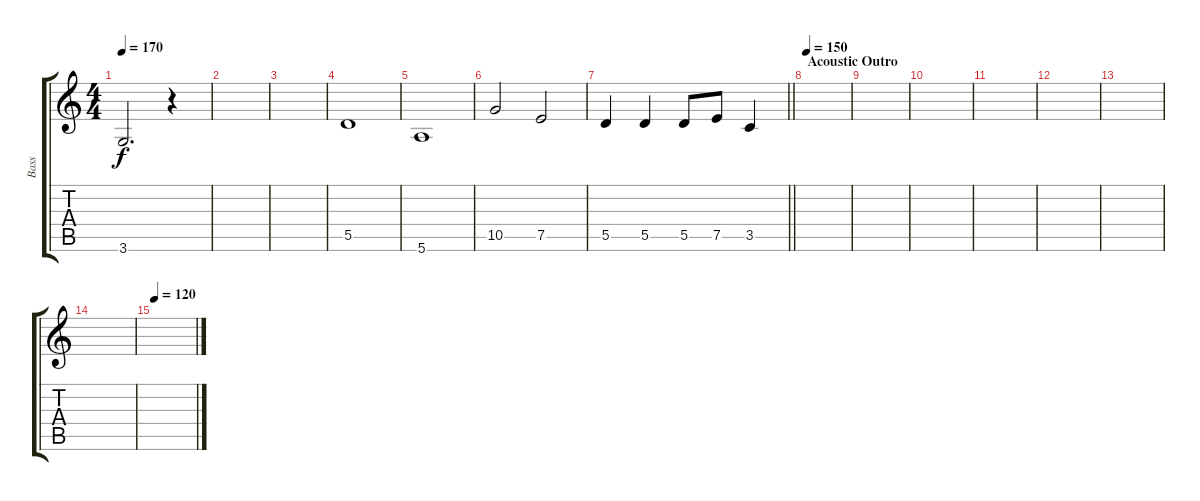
\track ("Bass" "Bass") {instrument electricbassfinger}
\staff {score tabs}
\tuning (E4 B3 G3 D3 A2 E2) {hide}
\ts (4 4)
\tempo 170
\clef g2
\ks c
3.6.2{d dy f} r.4 |
|
|
5.5.1 |
5.6.1 |
10.5.2 7.5.2 |
\barLineRight lightlight
5.5.4 5.5.4 5.5.8 7.5.8 3.5.4 |
\section ("" "Acoustic Outro")
\tempo 150
|
|
|
|
|
|
|
\tempo 120
